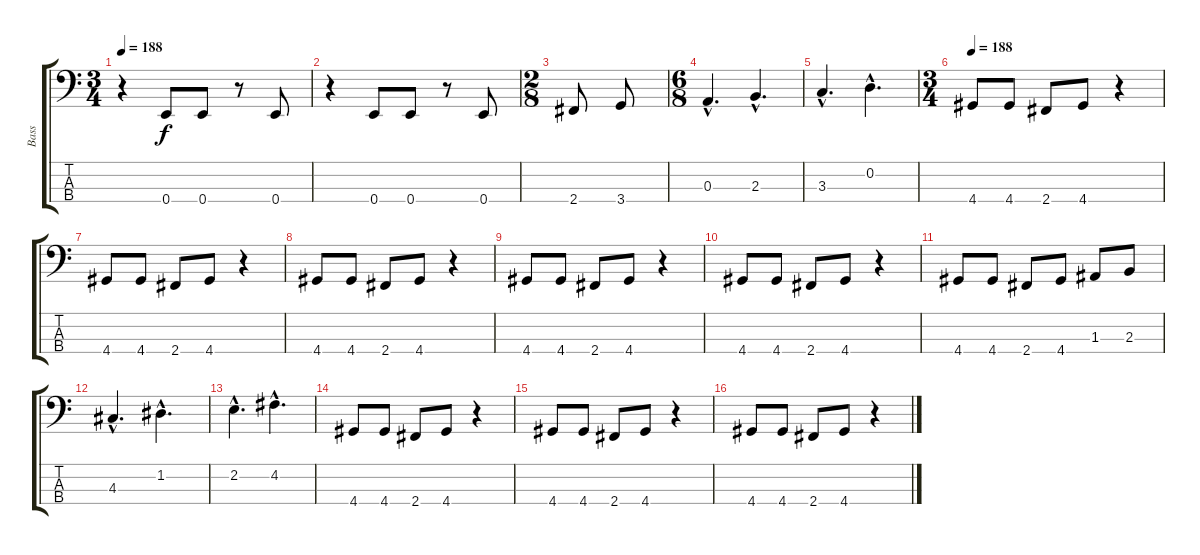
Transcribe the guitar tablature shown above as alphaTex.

\track ("Bass" "Bass") {instrument electricbassfinger}
\staff {score tabs}
\tuning (G2 D2 A1 E1) {hide}
\ts (3 4)
\tempo 188
\clef f4
\ks c
r.4{dy f} 0.4.8 0.4.8 r.8 0.4.8 |
r.4 0.4.8 0.4.8 r.8 0.4.8 |
\ts (2 8)
2.4.8 3.4.8 |
\ts (6 8)
0.3{hac}.4{d} 2.3{hac}.4{d} |
3.3{hac}.4{d} 0.2{hac}.4{d} |
\ts (3 4)
\tempo 188
4.4.8 4.4.8 2.4.8 4.4.8 r.4 |
4.4.8 4.4.8 2.4.8 4.4.8 r.4 |
4.4.8 4.4.8 2.4.8 4.4.8 r.4 |
4.4.8 4.4.8 2.4.8 4.4.8 r.4 |
4.4.8 4.4.8 2.4.8 4.4.8 r.4 |
4.4.8 4.4.8 2.4.8 4.4.8 1.3.8 2.3.8 |
4.3{hac}.4{d} 1.2{hac}.4{d} |
2.2{hac}.4{d} 4.2{hac}.4{d} |
4.4.8 4.4.8 2.4.8 4.4.8 r.4 |
4.4.8 4.4.8 2.4.8 4.4.8 r.4 |
4.4.8 4.4.8 2.4.8 4.4.8 r.4
